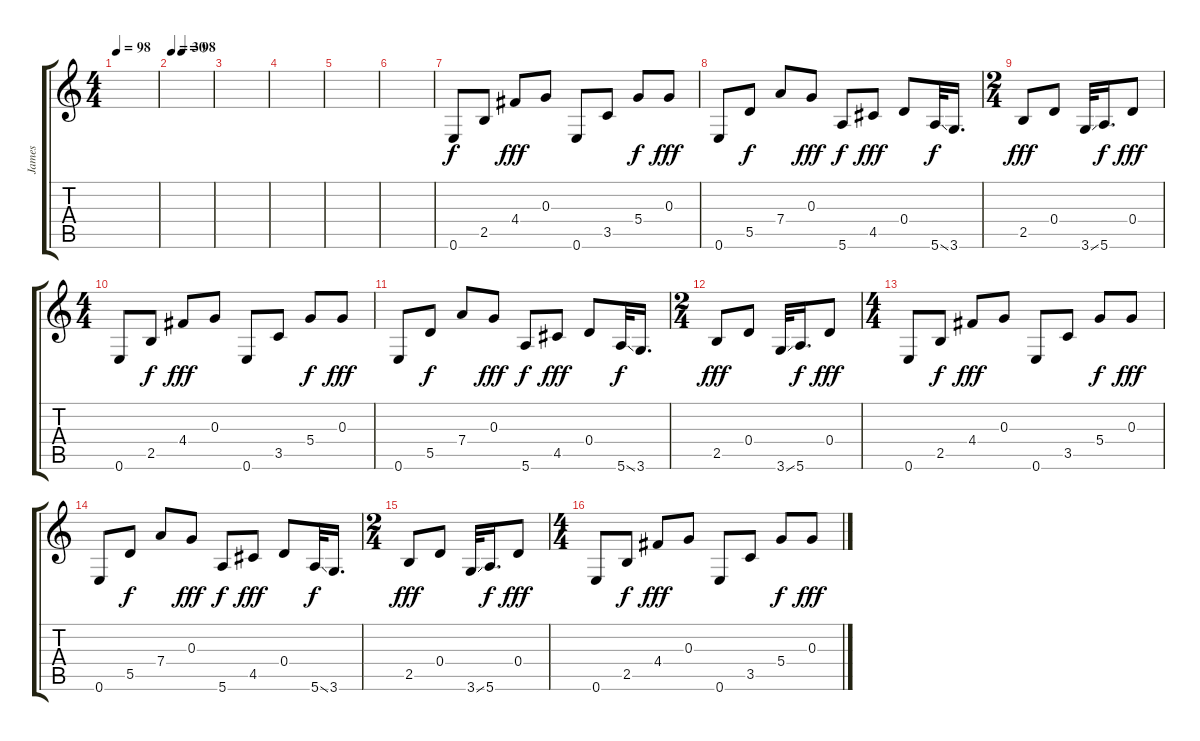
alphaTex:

\track ("James" "James") {instrument electricguitarclean}
\staff {score tabs}
\tuning (E4 B3 G3 D3 A2 E2) {hide}
\ts (4 4)
\tempo 98
\tempo 30
\tempo 98
\clef g2
\ks c
|
\tempo 30
\tempo (98 0.25)
|
|
|
|
|
0.6.8 2.5.8{dy f} 4.4.8{dy fff} 0.3.8 0.6.8 3.5.8 5.4.8{dy f} 0.3.8{dy fff} |
0.6.8 5.5.8{dy f} 7.4.8 0.3.8{dy fff} 5.6.8{dy f} 4.5.8{dy fff} 0.4.8 5.6{ss}.32{dy f} 3.6.16{d} |
\ts (2 4)
2.5.8{dy fff} 0.4.8 3.6{ss}.32 5.6.16{d dy f} 0.4.8{dy fff} |
\ts (4 4)
0.6.8 2.5.8{dy f} 4.4.8{dy fff} 0.3.8 0.6.8 3.5.8 5.4.8{dy f} 0.3.8{dy fff} |
0.6.8 5.5.8{dy f} 7.4.8 0.3.8{dy fff} 5.6.8{dy f} 4.5.8{dy fff} 0.4.8 5.6{ss}.32{dy f} 3.6.16{d} |
\ts (2 4)
2.5.8{dy fff} 0.4.8 3.6{ss}.32 5.6.16{d dy f} 0.4.8{dy fff} |
\ts (4 4)
0.6.8 2.5.8{dy f} 4.4.8{dy fff} 0.3.8 0.6.8 3.5.8 5.4.8{dy f} 0.3.8{dy fff} |
0.6.8 5.5.8{dy f} 7.4.8 0.3.8{dy fff} 5.6.8{dy f} 4.5.8{dy fff} 0.4.8 5.6{ss}.32{dy f} 3.6.16{d} |
\ts (2 4)
2.5.8{dy fff} 0.4.8 3.6{ss}.32 5.6.16{d dy f} 0.4.8{dy fff} |
\ts (4 4)
0.6.8 2.5.8{dy f} 4.4.8{dy fff} 0.3.8 0.6.8 3.5.8 5.4.8{dy f} 0.3.8{dy fff}
